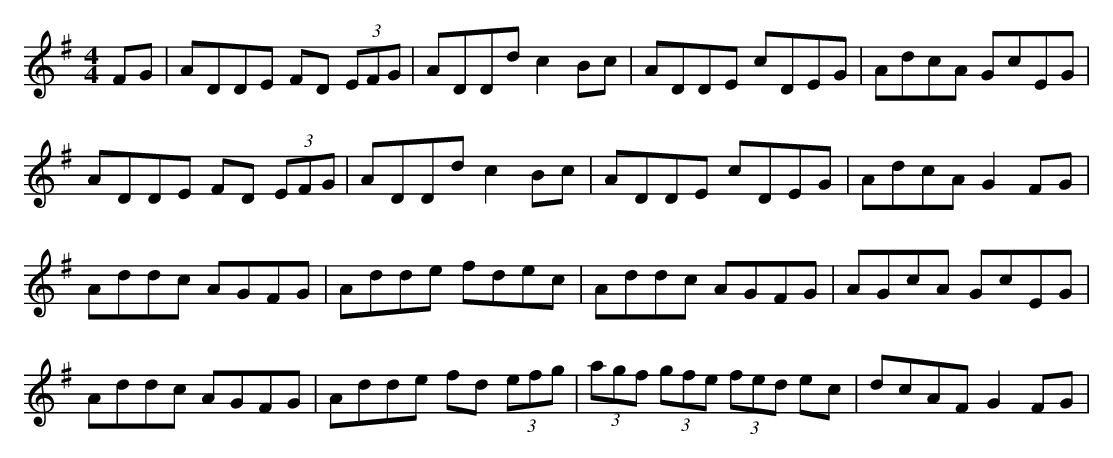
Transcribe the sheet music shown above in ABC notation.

X:1
M:4/4
K:Dmix
FG|ADDE FD (3EFG|ADDd c2 Bc|ADDE cDEG|AdcA GcEG|
ADDE FD (3EFG|ADDd c2 Bc|ADDE cDEG|AdcA G2 FG|
Addc AGFG|Adde fdec|Addc AGFG|AGcA GcEG|
Addc AGFG|Adde fd (3efg|(3agf (3gfe (3fed ec|dcAF G2 FG|
